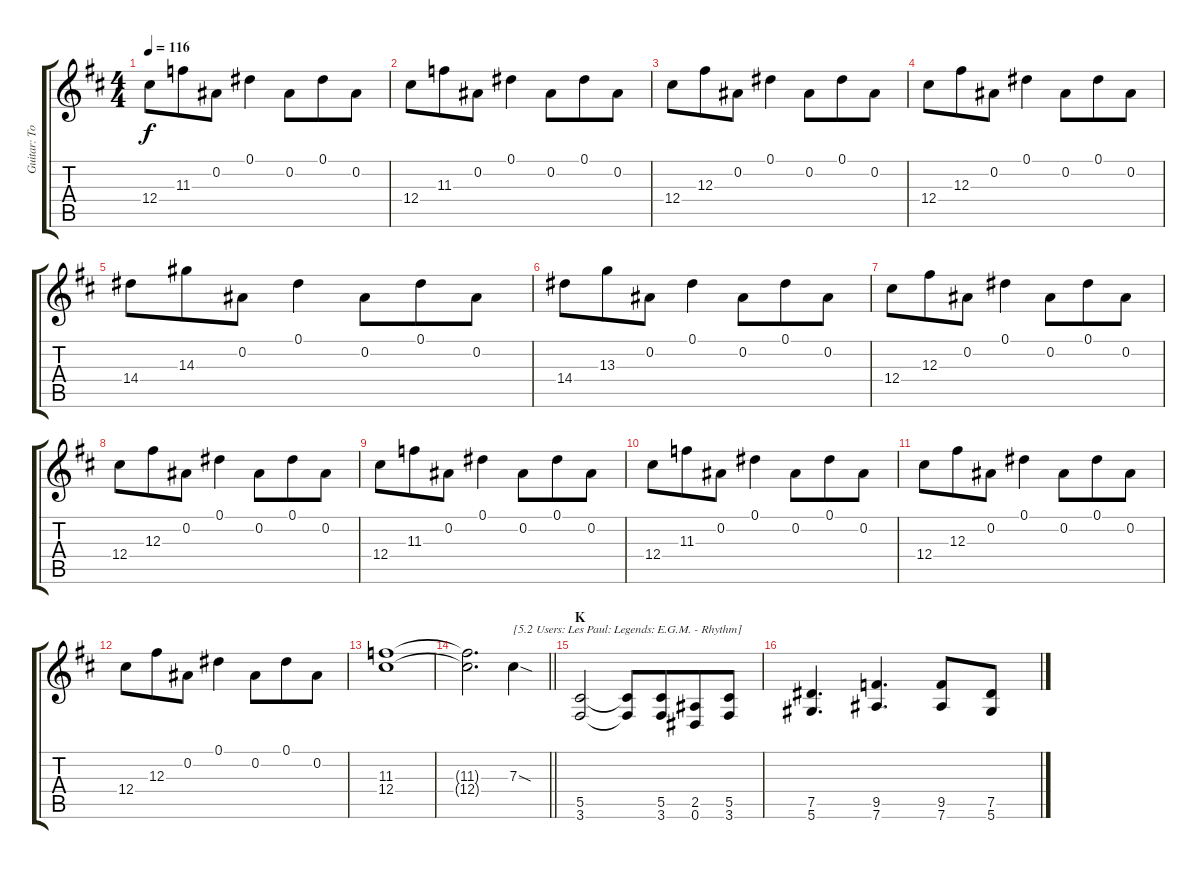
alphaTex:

\track ("Guitar: Tony" "Guitar: To") {instrument electricguitarclean}
\staff {score tabs}
\tuning (Eb4 Bb3 Gb3 Db3 Ab2 Eb2) {hide}
\ts (4 4)
\tempo 116
\clef g2
\ks d
12.4.8{dy f} 11.3.8{beam merge} 0.2.8 0.1.4 0.2.8{beam merge} 0.1.8 0.2.8 |
12.4.8 11.3.8{beam merge} 0.2.8 0.1.4 0.2.8{beam merge} 0.1.8 0.2.8 |
12.4.8 12.3.8{beam merge} 0.2.8 0.1.4 0.2.8{beam merge} 0.1.8 0.2.8 |
12.4.8 12.3.8{beam merge} 0.2.8 0.1.4 0.2.8{beam merge} 0.1.8 0.2.8 |
14.4.8 14.3.8{beam merge} 0.2.8 0.1.4 0.2.8{beam merge} 0.1.8 0.2.8 |
14.4.8 13.3.8{beam merge} 0.2.8 0.1.4 0.2.8{beam merge} 0.1.8 0.2.8 |
12.4.8 12.3.8{beam merge} 0.2.8 0.1.4 0.2.8{beam merge} 0.1.8 0.2.8 |
12.4.8 12.3.8{beam merge} 0.2.8 0.1.4 0.2.8{beam merge} 0.1.8 0.2.8 |
12.4.8 11.3.8{beam merge} 0.2.8 0.1.4 0.2.8{beam merge} 0.1.8 0.2.8 |
12.4.8 11.3.8{beam merge} 0.2.8 0.1.4 0.2.8{beam merge} 0.1.8 0.2.8 |
12.4.8 12.3.8{beam merge} 0.2.8 0.1.4 0.2.8{beam merge} 0.1.8 0.2.8 |
12.4.8 12.3.8{beam merge} 0.2.8 0.1.4 0.2.8{beam merge} 0.1.8 0.2.8 |
(11.3 12.4).1 |
\barLineRight lightlight
(11.3{t} 12.4{t}).2{d} 7.3{sod}.4{txt "[5.2 Users: Les Paul: Legends: E.G.M. - Rhythm]" volume 13 instrument distortionguitar} |
\section ("" "K")
(5.5 3.6).2 (5.5{t} 3.6{t}).8 (5.5 3.6).8{beam merge} (2.5 0.6).8 (5.5 3.6).8 |
(7.5 5.6).4{d} (9.5 7.6).4{d} (9.5 7.6).8 (7.5 5.6).8
